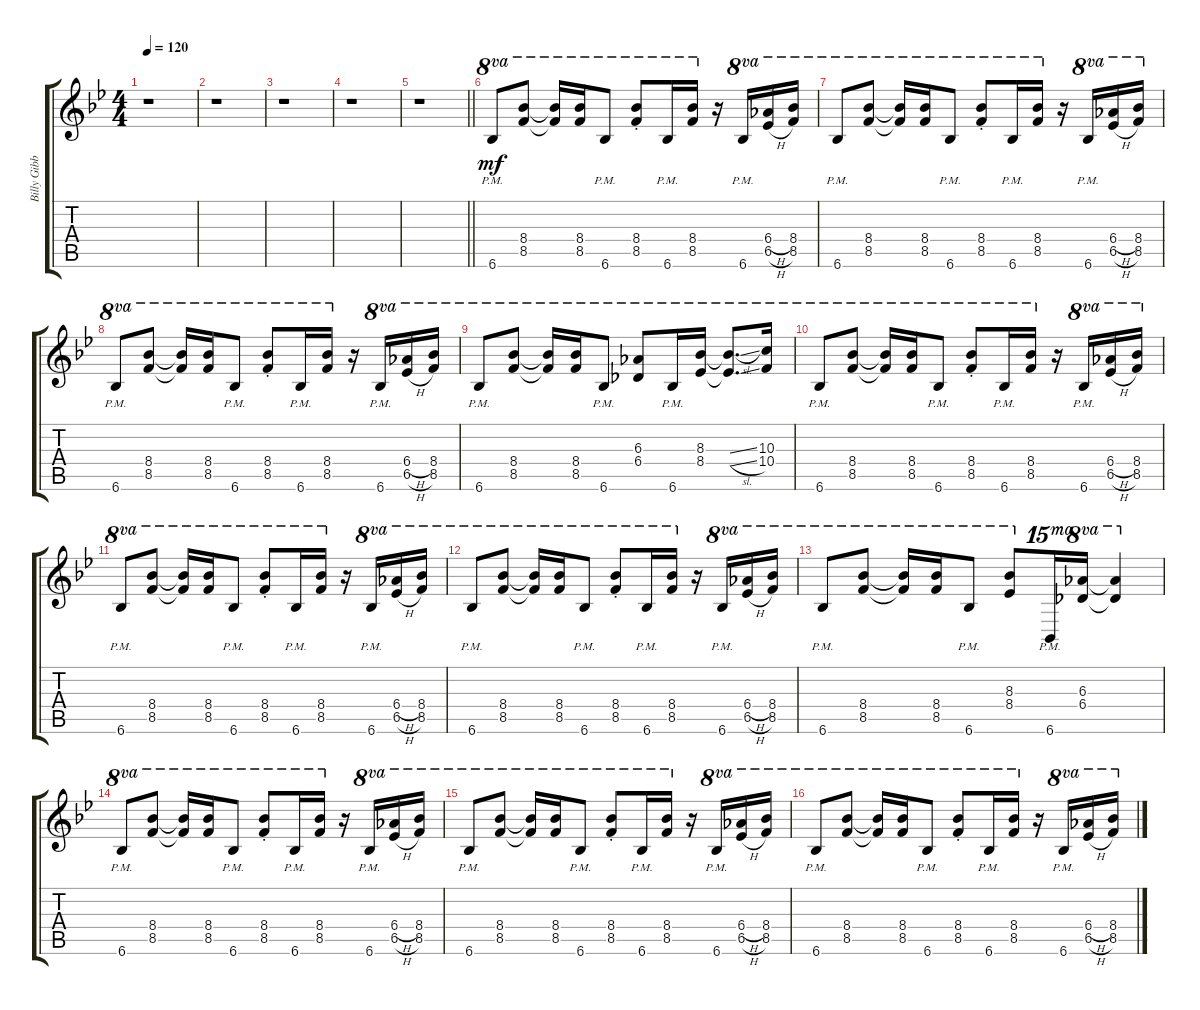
\track ("Billy Gibbons-Distortion Gtr." "Billy Gibb") {instrument distortionguitar}
\staff {score tabs}
\tuning (E4 B3 G3 D4 A3 E3) {hide}
\ts (4 4)
\tempo 120
\clef g2
\ks bb
r.1{dy ff} |
r.1 |
r.1 |
r.1 |
\barLineRight lightlight
r.1 |
6.6{pm}.8{ot 8va dy mf} (8.4 8.5).8{ot 8va} (8.4{t} 8.5{t}).16{ot 8va} (8.4 8.5).16{ot 8va} 6.6{pm}.8{ot 8va} (8.4{st} 8.5{st}).8{ot 8va} 6.6{pm}.16{ot 8va} (8.4 8.5).16{ot 8va} r.16 6.6{pm}.16{ot 8va} (6.4{h} 6.5{h}).16{ot 8va} (8.4 8.5).16{ot 8va} |
6.6{pm}.8{ot 8va} (8.4 8.5).8{ot 8va} (8.4{t} 8.5{t}).16{ot 8va} (8.4 8.5).16{ot 8va} 6.6{pm}.8{ot 8va} (8.4{st} 8.5{st}).8{ot 8va} 6.6{pm}.16{ot 8va} (8.4 8.5).16{ot 8va} r.16 6.6{pm}.16{ot 8va} (6.4{h} 6.5{h}).16{ot 8va} (8.4 8.5).16{ot 8va} |
6.6{pm}.8{ot 8va} (8.4 8.5).8{ot 8va} (8.4{t} 8.5{t}).16{ot 8va} (8.4 8.5).16{ot 8va} 6.6{pm}.8{ot 8va} (8.4{st} 8.5{st}).8{ot 8va} 6.6{pm}.16{ot 8va} (8.4 8.5).16{ot 8va} r.16 6.6{pm}.16{ot 8va} (6.4{h} 6.5{h}).16{ot 8va} (8.4 8.5).16{ot 8va} |
6.6{pm}.8{ot 8va} (8.4 8.5).8{ot 8va} (8.4{t} 8.5{t}).16{ot 8va} (8.4 8.5).16{ot 8va} 6.6{pm}.8{ot 8va} (6.3 6.4).8{ot 8va} 6.6{pm}.16{ot 8va} (8.3 8.4).16{ot 8va} (8.3{sl t} 8.4{sl t}).8{d ot 8va} (10.3 10.4).16{ot 8va} |
6.6{pm}.8{ot 8va} (8.4 8.5).8{ot 8va} (8.4{t} 8.5{t}).16{ot 8va} (8.4 8.5).16{ot 8va} 6.6{pm}.8{ot 8va} (8.4{st} 8.5{st}).8{ot 8va} 6.6{pm}.16{ot 8va} (8.4 8.5).16{ot 8va} r.16 6.6{pm}.16{ot 8va} (6.4{h} 6.5{h}).16{ot 8va} (8.4 8.5).16{ot 8va} |
6.6{pm}.8{ot 8va} (8.4 8.5).8{ot 8va} (8.4{t} 8.5{t}).16{ot 8va} (8.4 8.5).16{ot 8va} 6.6{pm}.8{ot 8va} (8.4{st} 8.5{st}).8{ot 8va} 6.6{pm}.16{ot 8va} (8.4 8.5).16{ot 8va} r.16 6.6{pm}.16{ot 8va} (6.4{h} 6.5{h}).16{ot 8va} (8.4 8.5).16{ot 8va} |
6.6{pm}.8{ot 8va} (8.4 8.5).8{ot 8va} (8.4{t} 8.5{t}).16{ot 8va} (8.4 8.5).16{ot 8va} 6.6{pm}.8{ot 8va} (8.4{st} 8.5{st}).8{ot 8va} 6.6{pm}.16{ot 8va} (8.4 8.5).16{ot 8va} r.16 6.6{pm}.16{ot 8va} (6.4{h} 6.5{h}).16{ot 8va} (8.4 8.5).16{ot 8va} |
6.6{pm}.8{ot 8va} (8.4 8.5).8{ot 8va} (8.4{t} 8.5{t}).16{ot 8va} (8.4 8.5).16{ot 8va} 6.6{pm}.8{ot 8va} (8.3 8.4).8{ot 8va} 6.6{pm}.16{ot 15ma} (6.3 6.4).16{ot 8va} (6.3{t} 6.4{t}).4{ot 8va} |
6.6{pm}.8{ot 8va} (8.4 8.5).8{ot 8va} (8.4{t} 8.5{t}).16{ot 8va} (8.4 8.5).16{ot 8va} 6.6{pm}.8{ot 8va} (8.4{st} 8.5{st}).8{ot 8va} 6.6{pm}.16{ot 8va} (8.4 8.5).16{ot 8va} r.16 6.6{pm}.16{ot 8va} (6.4{h} 6.5{h}).16{ot 8va} (8.4 8.5).16{ot 8va} |
6.6{pm}.8{ot 8va} (8.4 8.5).8{ot 8va} (8.4{t} 8.5{t}).16{ot 8va} (8.4 8.5).16{ot 8va} 6.6{pm}.8{ot 8va} (8.4{st} 8.5{st}).8{ot 8va} 6.6{pm}.16{ot 8va} (8.4 8.5).16{ot 8va} r.16 6.6{pm}.16{ot 8va} (6.4{h} 6.5{h}).16{ot 8va} (8.4 8.5).16{ot 8va} |
6.6{pm}.8{ot 8va} (8.4 8.5).8{ot 8va} (8.4{t} 8.5{t}).16{ot 8va} (8.4 8.5).16{ot 8va} 6.6{pm}.8{ot 8va} (8.4{st} 8.5{st}).8{ot 8va} 6.6{pm}.16{ot 8va} (8.4 8.5).16{ot 8va} r.16 6.6{pm}.16{ot 8va} (6.4{h} 6.5{h}).16{ot 8va} (8.4 8.5).16{ot 8va}
